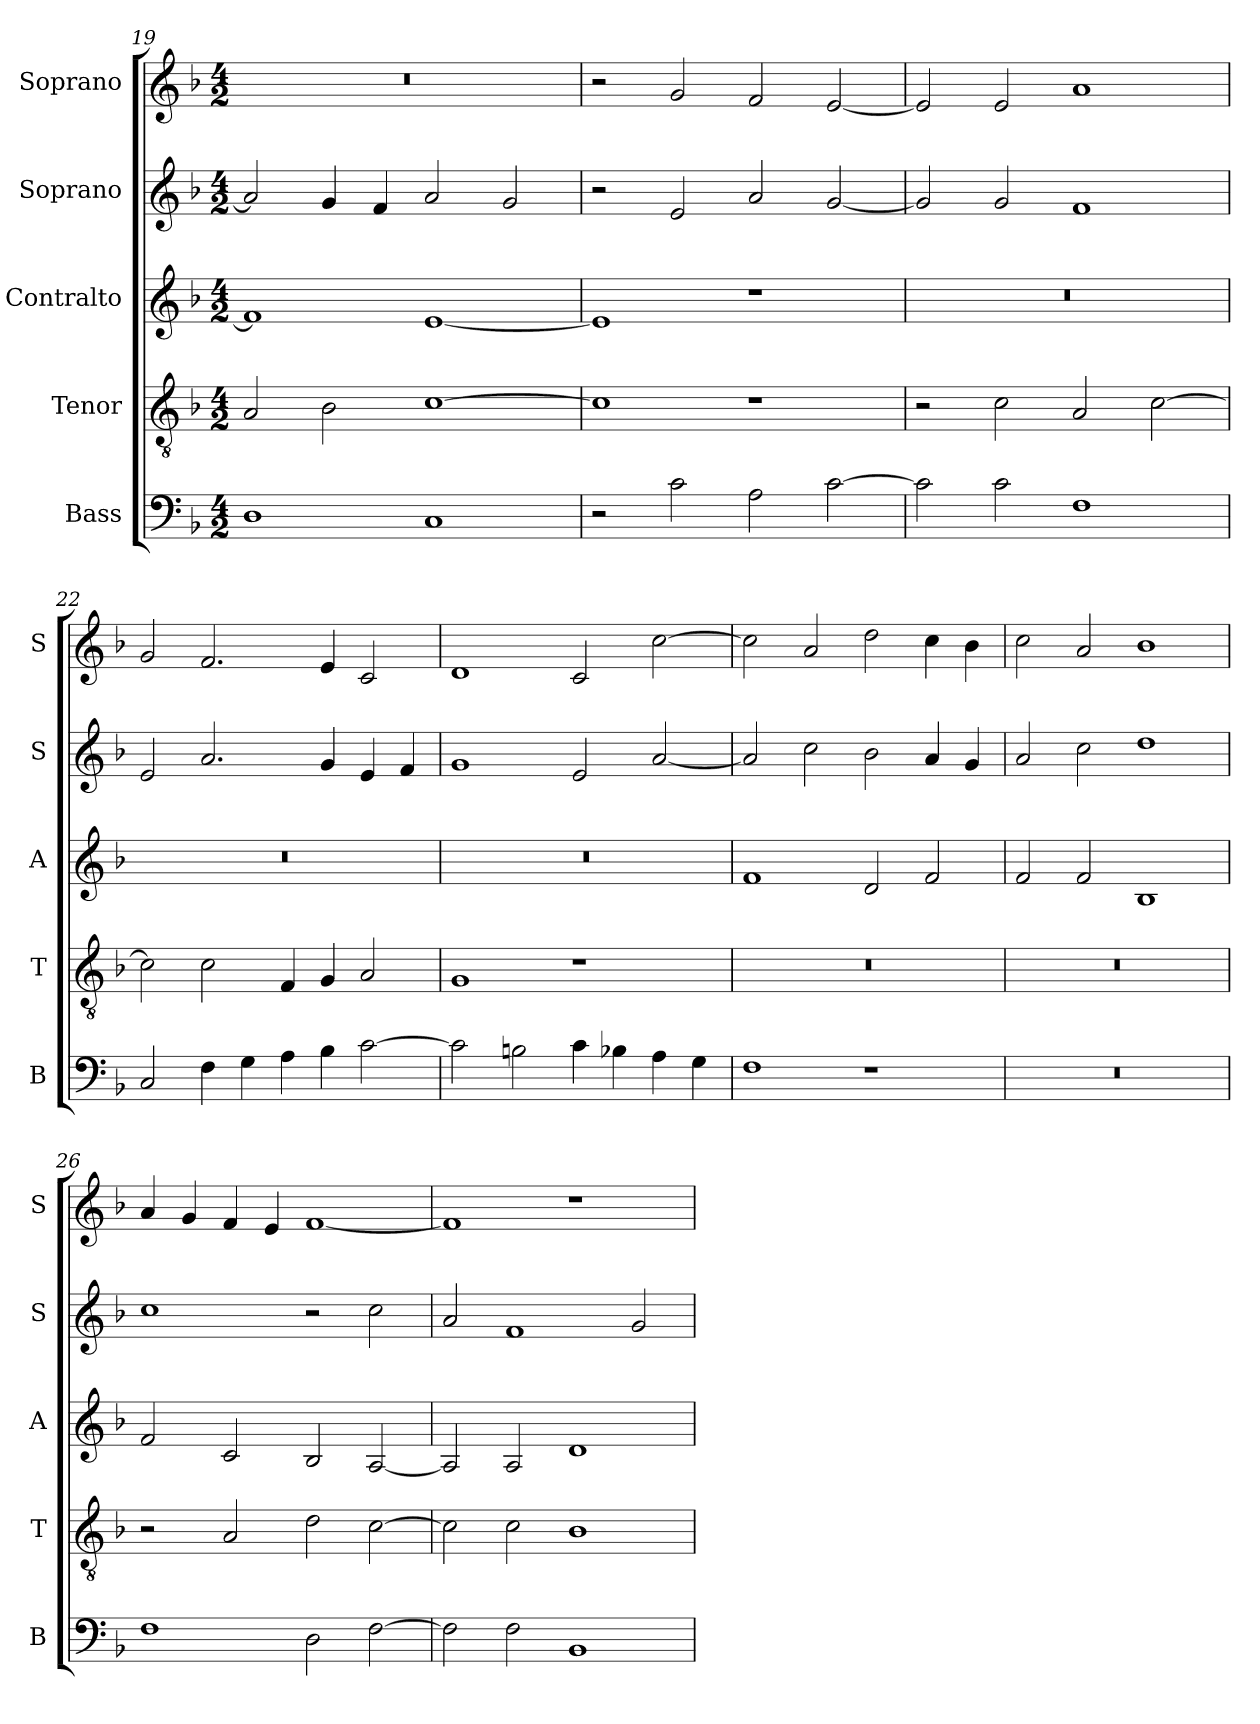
**kern	**kern	**kern	**kern	**kern
*part5	*part4	*part3	*part2	*part1
*staff5	*staff4	*staff3	*staff2	*staff1
*I"Bass	*I"Tenor	*I"Contralto	*I"Soprano	*I"Soprano
*I'B	*I'T	*I'A	*I'S	*I'S
*clefF4	*clefGv2	*clefG2	*clefG2	*clefG2
*k[b-]	*k[b-]	*k[b-]	*k[b-]	*k[b-]
*F:ion	*F:ion	*F:ion	*F:ion	*F:ion
*M4/2	*M4/2	*M4/2	*M4/2	*M4/2
=19	=19	=19	=19	=19
1D	2A	1f]	2a]	0r
.	2B-	.	4g	.
.	.	.	4f	.
1C	[1c	[1e	2a	.
.	.	.	2g	.
=20	=20	=20	=20	=20
2r	1c]	1e]	2r	2r
2c	.	.	2e	2g
2A	1r	1r	2a	2f
[2c	.	.	[2g	[2e
=21	=21	=21	=21	=21
2c]	2r	0r	2g]	2e]
2c	2c	.	2g	2e
1F	2A	.	1f	1a
.	[2c	.	.	.
=22	=22	=22	=22	=22
2C	2c]	0r	2e	2g
4F	2c	.	2.a	2.f
4G	.	.	.	.
4A	4F	.	.	.
4B-	4G	.	4g	4e
[2c	2A	.	4e	2c
.	.	.	4f	.
=23	=23	=23	=23	=23
2c]	1G	0r	1g	1d
2Bn	.	.	.	.
4c	1r	.	2e	2c
4B-X	.	.	.	.
4A	.	.	[2a	[2cc
4G	.	.	.	.
=24	=24	=24	=24	=24
1F	0r	1f	2a]	2cc]
.	.	.	2cc	2a
1r	.	2d	2b-	2dd
.	.	2f	4a	4cc
.	.	.	4g	4b-
=25	=25	=25	=25	=25
0r	0r	2f	2a	2cc
.	.	2f	2cc	2a
.	.	1B-	1dd	1b-
=26	=26	=26	=26	=26
1F	2r	2f	1cc	4a
.	.	.	.	4g
.	2A	2c	.	4f
.	.	.	.	4e
2D	2d	2B-	2r	[1f
[2F	[2c	[2A	2cc	.
=27	=27	=27	=27	=27
2F]	2c]	2A]	2a	1f]
2F	2c	2A	1f	.
1BB-	1B-	1d	.	1r
.	.	.	2g	.
=	=	=	=	=
*-	*-	*-	*-	*-
